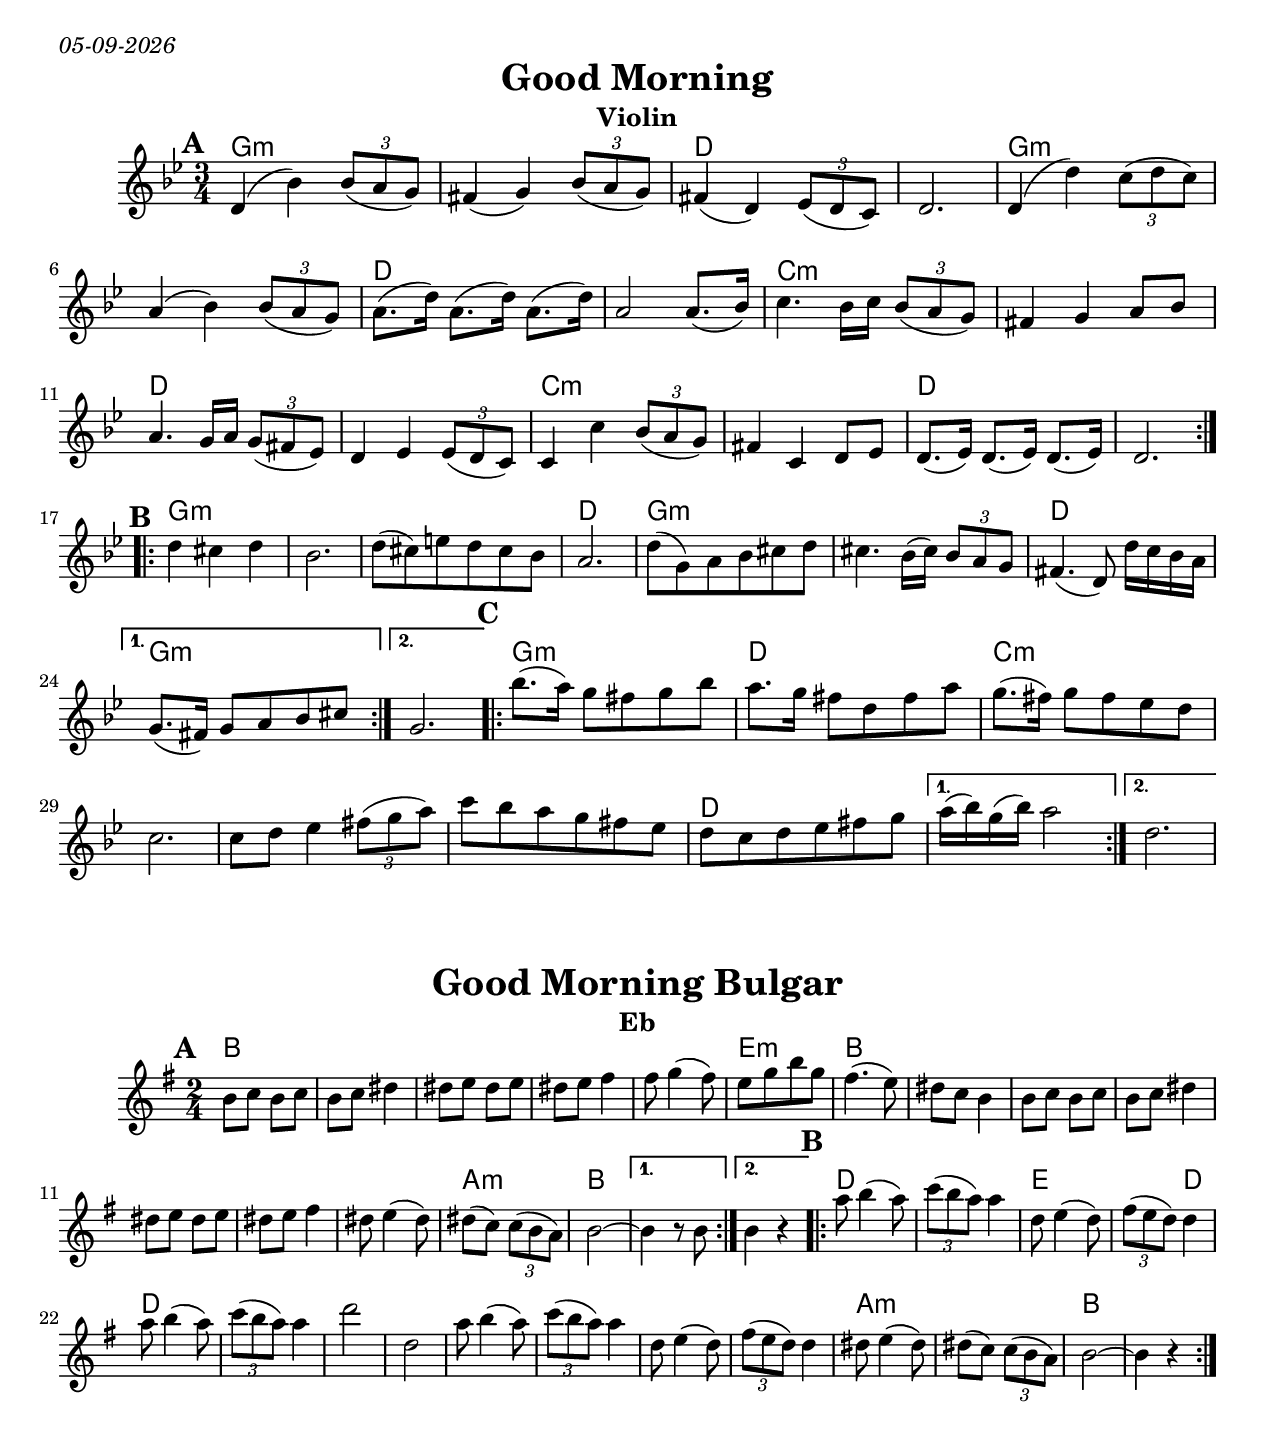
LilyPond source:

\version "2.18.0"
\include "english.ly"
\paper{
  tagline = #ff
  print-all-headers = ##t
  #(set-paper-size "letter")
}
date = #(strftime "%d-%m-%Y" (localtime (current-time)))

\markup{ \italic{ \date }  }

%\markup{ Got something to say? }

global = {
  \clef treble
  \key g \minor
  \time 3/4
  \set Score.markFormatter = #format-mark-box-alphabet
}

%#################################### Melody ########################
%melody =  \transpose c d \relative c' {  %transpose for clarinet
%\include "Good-Morning-Bulgar.ly"
melody = \relative c' {
  \global
  %\partial 16*3 a16 d f   %lead in notes

  \repeat volta 2{
   \mark \default
   d4(bf') \tuplet 3/2{bf8 (a g)}
   fs4 (g) \tuplet 3/2{bf8 (a g)}
   fs4 (d) \tuplet 3/2{ef8 (d c)}
   d2.

   d4 (d') \tuplet 3/2{c8 (d c)}
   a4 (bf) \tuplet 3/2{bf8 (a g)}
   a8.(d16) a8.(d16) a8.(d16)
   a2 a8.(bf16)

   c4. bf16 c \tuplet 3/2{bf8 (a g)}
   fs4 g a8 bf
   a4. g16 a \tuplet 3/2{g8 (fs ef)}
   d4 ef \tuplet 3/2{ef8 (d c)}

   c4 c' \tuplet 3/2{bf8 (a g)}
   fs4 c d8 ef
   d8.(ef16) d8.(ef16)d8.(ef16)
   d2.
  }
  \break
  \repeat volta 2{
   \mark \default
   d'4 cs d
   bf2.
   d8(cs) e d cs bf
   a2.

   d8(g,)a bf cs d
   cs4. bf16(cs) \tuplet 3/2{bf8 a g}|
   fs4.(d8) d'16 c bf a
  }
   \alternative {
     {g8.(fs16) g8 a bf cs |}
     {g2. }
   }

   \repeat volta 2{
   \mark \default
   bf'8.(a16) g8 fs g bf
   a8. g16 fs8 d fs a|
   g8.(fs16) g8 fs ef d
   c2.

   c8 d ef4 \tuplet 3/2{fs8 (g a)}
   c8 bf a g fs ef
   d8 c d ef fs g
  }
   \alternative {
     {a16(bf) g (bf)a2 }
     { d,2.}
   }


}


%################################# Lyrics #####################
%\addlyrics{ \set stanza = #"1. " }
%################################# Chords #######################
harmonies = \chordmode {
  g4*6:m
  d4*6
  g4*6:m
  d4*6
  c4*6:m
  d4*6
  c4*6:m
  d4*6
  %B
  g4*9:m
  d4*3
  g4*6:m
  d4*3
  g4*6:m
  %C
  g4*3:m
  d4*3
  c4*12:m
  d4*9
}

\score {
  <<
    \new ChordNames {
      \set chordChanges = ##f
      \harmonies
    }
    \new Staff   \melody


  >>
  \header{
    title= "Good Morning"
    subtitle=""
    composer= ""
    instrument = "Violin"
    arranger= ""
  }
  \layout{indent = 1.0\cm}
  \midi {
    \tempo 4 = 120

    % \midi { }
  }
}
%{
% more verses:
\markup{}
\markup {
  \fill-line {
    \hspace #0.1 % distance from left margin
    \column {
      \line { "1."
	\column {
	  ""
	}
      }
      \hspace #0.2 % vertical distance between verses
      \line { "2."
	\column {
	 ""
	}
      }
    }
    \hspace #0.1  % horiz. distance between columns
    \column {
      \line { "3."
	\column {
	  ""
	}
      }
      \hspace #0.2 % distance between verses
      \line { "4."
	\column {
	 ""
	}
      }
    }
    \hspace #0.1 % distance to right margin
  }
}

%}

\version "2.18.0"
\include "english.ly"
\pointAndClickOff
\paper{
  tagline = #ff
  print-all-headers = ##t
  #(set-paper-size "letter")
}
date = #(strftime "%d-%m-%Y" (localtime (current-time)))

%\markup{ \italic{ \date }  }

%\markup{ Got something to say? }

global = {
  \clef treble
  \key g \minor
  \time 2/4
  \set Score.markFormatter = #format-mark-box-alphabet
}
%\include "Good-Morning.ly"
%#################################### Melody ########################
%melody =  \transpose c d \relative c {  %transpose for clarinet
melody = \relative c' {
  \global
  %\partial 16*3 a16 d f   %lead in notes

  \repeat volta 2{
   \mark \default
   d8 ef d ef
   d8 ef fs4
   fs8 g fs g
   fs8 g a4

   a8 bf4(a8)
   g8 [bf d bf]
   a4.(g8)|
   fs8 ef d4

   d8 ef d ef
   d8 ef fs4
   fs8 g fs g
   fs8 g a4

   fs8g4(fs8)
   fs8(ef) \tuplet 3/2{ef8(d c)}
   d2~

  }
  \alternative {
    { d4 r8 d}
    {d4 r }
  }

  \repeat volta 2{
   \mark \default

   c'8 d4(c8)
   \tuplet 3/2 {ef8 (d c)} c4
   f,8 g4 (f8)
   \tuplet 3/2{ a8(g f)} f4

   c'8 d4(c8)
   \tuplet 3/2 {ef8 (d c)} c4
   f2
   f,2
   c'8 d4(c8)
   \tuplet 3/2 {ef8 (d c)} c4

   f,8 g4 (f8)
   \tuplet 3/2{ a8(g f)} f4
   fs8 g4(fs8)
   fs8(ef) \tuplet 3/2 {ef8(d c)}
   d2~
   d4 r
  }


}
%################################# Lyrics #####################
%\addlyrics{ \set stanza = #"1. " }
%################################# Chords #######################
harmonies = \chordmode {
  d2*5
  g2:m
  d2*7
  c2:m
  d2*3
  %b
  f2*2
  g4*3 f4
  f2*8
  c2*2:m %or maybe E dim?
  d2*2
}

\score {\transpose c a
  <<
    \new ChordNames {
      \set chordChanges = ##f
      \harmonies
    }
    \new Staff   \melody
  >>
  \header{
    title= "Good Morning Bulgar"
    subtitle=""
    composer= ""
    instrument = "Eb"
    arranger= ""
  }
  \layout{indent = 1.0\cm}
  \midi {
    \tempo 4 = 120

    % \midi { }
  }
}
%{
% more verses:
\markup{}
\markup {
  \fill-line {
    \hspace #0.1 % distance from left margin
    \column {
      \line { "1."
	\column {
	  ""
	}
      }
      \hspace #0.2 % vertical distance between verses
      \line { "2."
	\column {
	 ""
	}
      }
    }
    \hspace #0.1  % horiz. distance between columns
    \column {
      \line { "3."
	\column {
	  ""
	}
      }
      \hspace #0.2 % distance between verses
      \line { "4."
	\column {
	 ""
	}
      }
    }
    \hspace #0.1 % distance to right margin
  }
}

%}
